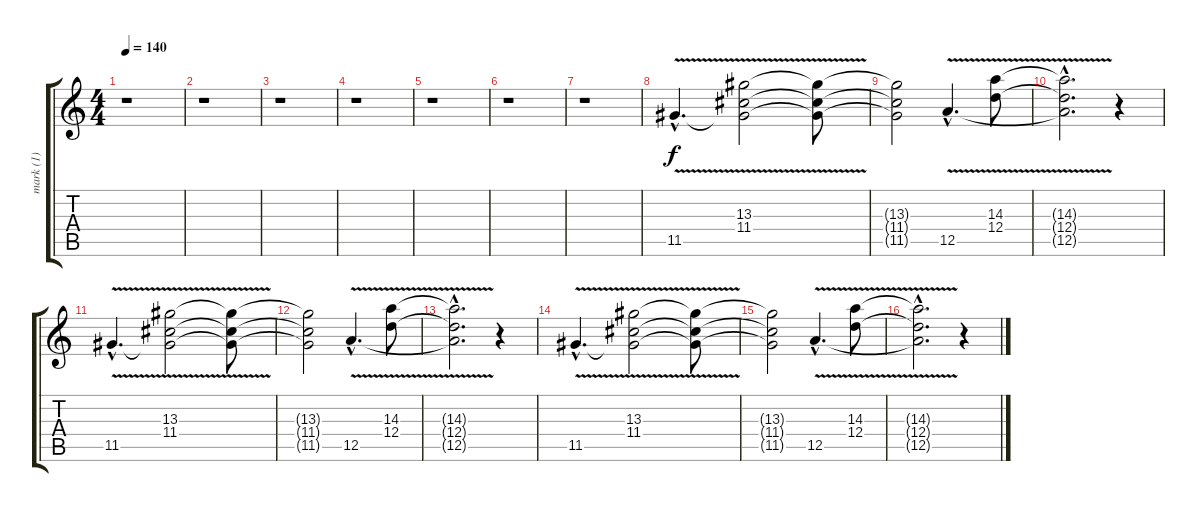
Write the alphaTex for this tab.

\track ("mark (1)" "mark (1)") {instrument electricguitarjazz}
\staff {score tabs}
\tuning (E4 B3 G3 D3 A2 D2) {hide}
\ts (4 4)
\tempo 140
\clef g2
\ks c
r.1{dy f instrument electricguitarjazz} |
r.1 |
r.1 |
r.1 |
r.1 |
r.1 |
r.1 |
11.5{v hac}.4{d} (13.3{v} 11.4 11.5{t}).2 (13.3{t} 11.4{t} 11.5{t}).8 |
(13.3{t} 11.4{t} 11.5{t}).2 12.5{v hac}.4{d} (14.3{v} 12.4).8 |
(14.3{hac t} 12.4{hac t} 12.5{hac t}).2{d} r.4 |
11.5{v hac}.4{d} (13.3{v} 11.4 11.5{t}).2 (13.3{t} 11.4{t} 11.5{t}).8 |
(13.3{t} 11.4{t} 11.5{t}).2 12.5{v hac}.4{d} (14.3{v} 12.4).8 |
(14.3{hac t} 12.4{hac t} 12.5{hac t}).2{d} r.4 |
11.5{v hac}.4{d} (13.3{v} 11.4 11.5{t}).2 (13.3{t} 11.4{t} 11.5{t}).8 |
(13.3{t} 11.4{t} 11.5{t}).2 12.5{v hac}.4{d} (14.3{v} 12.4).8 |
(14.3{hac t} 12.4{hac t} 12.5{hac t}).2{d} r.4
